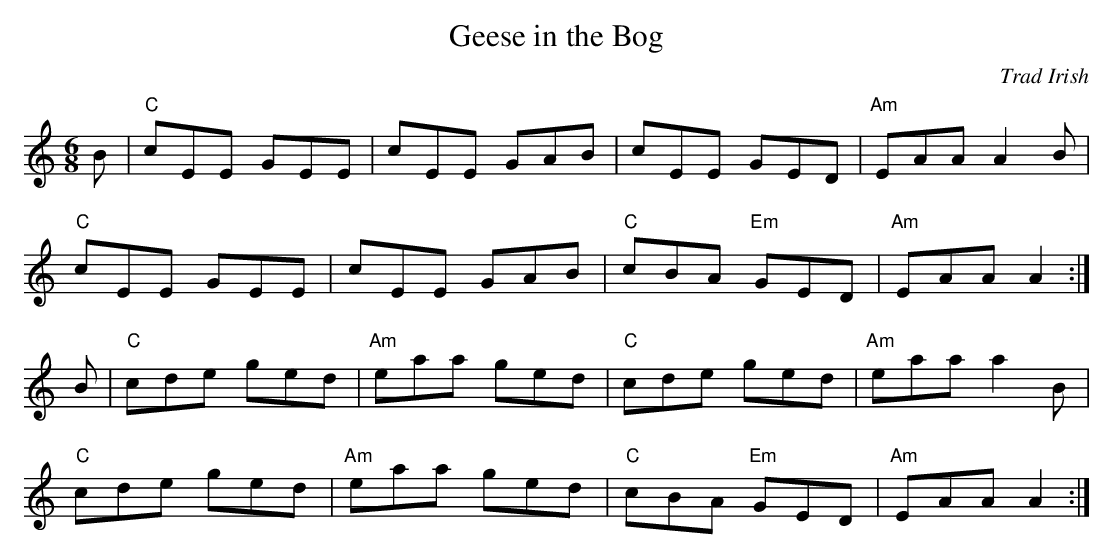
X:1
T:Geese in the Bog
M:6/8
O:Trad Irish
K:Am
B|"C"cEE GEE|cEE GAB|cEE GED|"Am"EAA A2 B|
"C"cEE GEE|cEE GAB|"C"cBA "Em"GED|"Am"EAA A2:|
B|"C"cde ged|"Am"eaa ged|"C"cde ged|"Am"eaa a2 B|
"C"cde ged|"Am"eaa ged|"C"cBA "Em"GED|"Am"EAA A2:|
